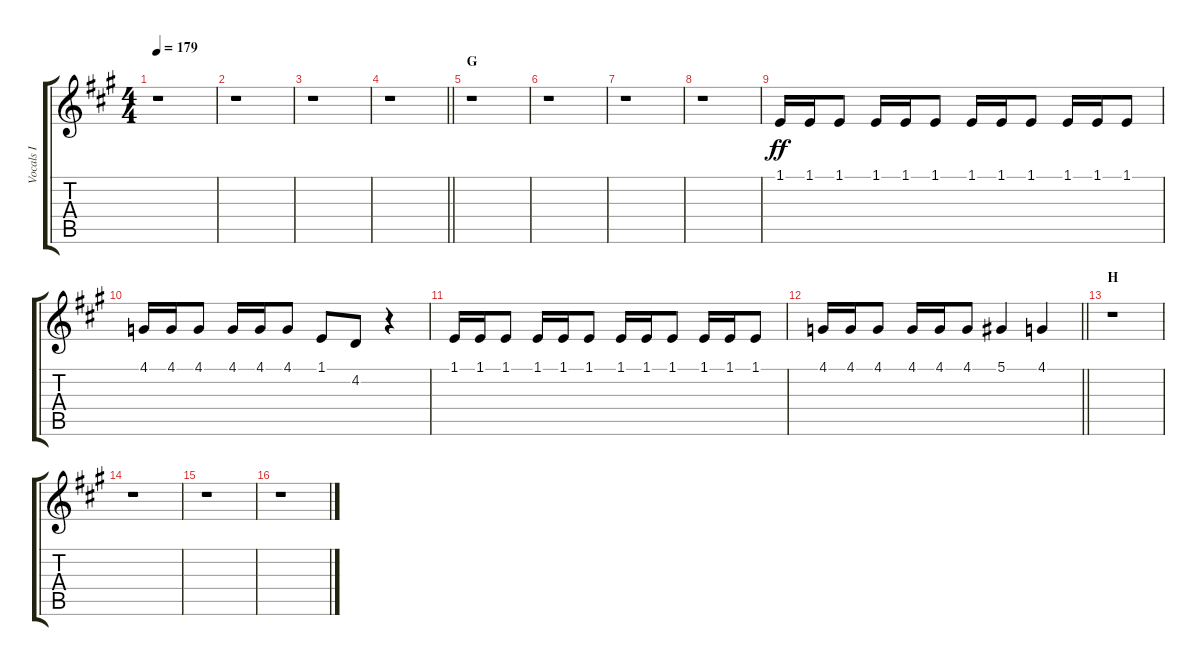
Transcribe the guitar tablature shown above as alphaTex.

\track ("Vocals I" "Vocals I") {instrument voiceoohs}
\staff {score tabs}
\tuning (Eb4 Bb3 Gb3 Db3 Ab2 Eb2) {hide}
\ts (4 4)
\tempo 179
\clef g2
\ks a
r.1{dy ff} |
r.1 |
r.1 |
\barLineRight lightlight
r.1 |
\section ("" "G")
r.1 |
r.1 |
r.1 |
r.1 |
1.1.16 1.1.16 1.1.8 1.1.16 1.1.16 1.1.8 1.1.16 1.1.16 1.1.8 1.1.16 1.1.16 1.1.8 |
4.1.16 4.1.16 4.1.8 4.1.16 4.1.16 4.1.8 1.1.8 4.2.8 r.4 |
1.1.16 1.1.16 1.1.8 1.1.16 1.1.16 1.1.8 1.1.16 1.1.16 1.1.8 1.1.16 1.1.16 1.1.8 |
\barLineRight lightlight
4.1.16 4.1.16 4.1.8 4.1.16 4.1.16 4.1.8 5.1.4 4.1.4 |
\section ("" "H")
r.1 |
r.1 |
r.1 |
r.1
